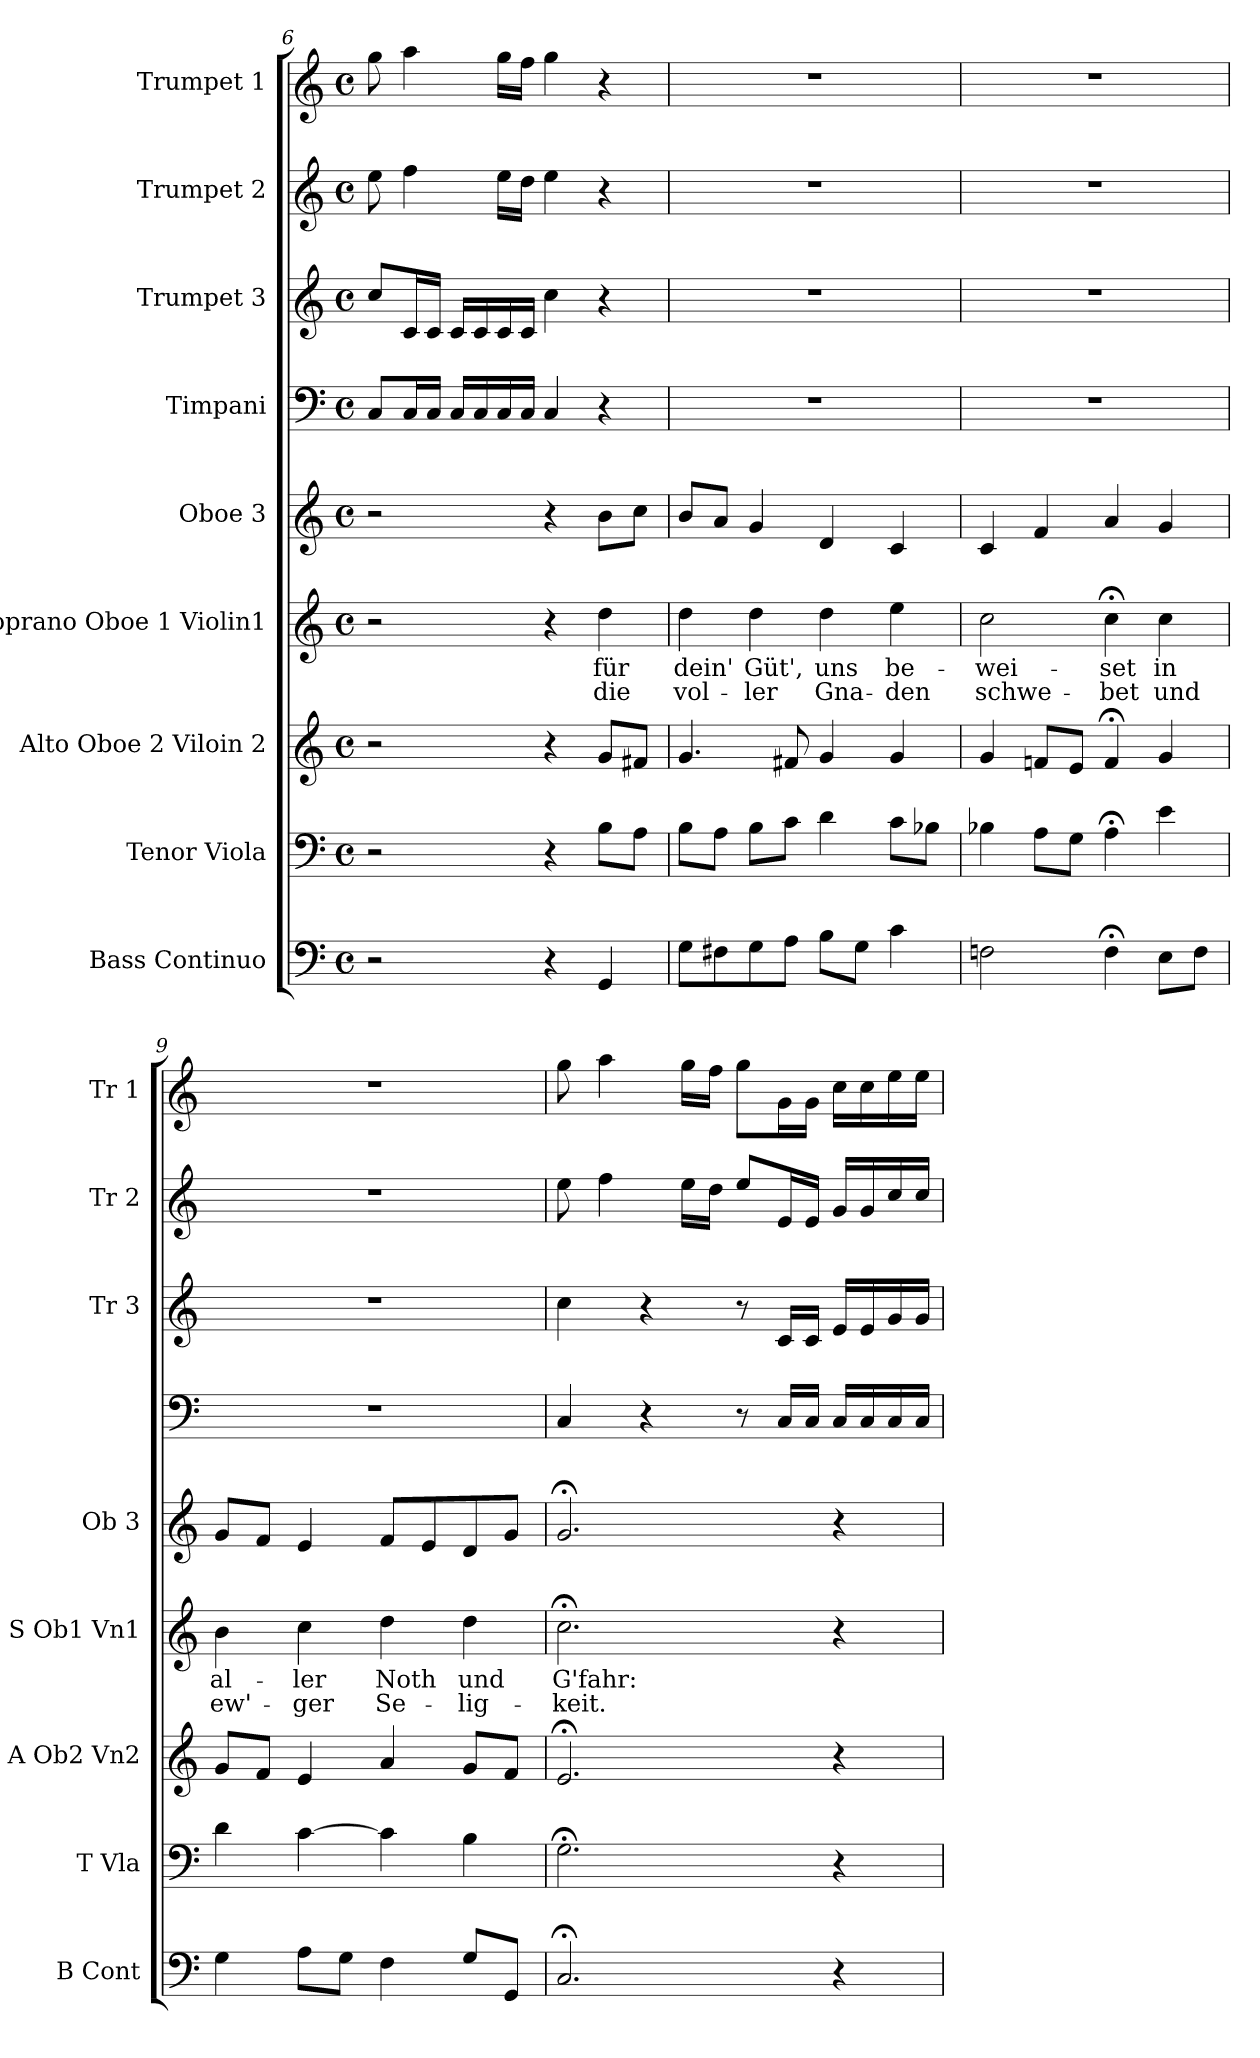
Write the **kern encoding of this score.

**kern	**kern	**kern	**kern	**text	**text	**kern	**kern	**kern	**kern	**kern
*part9	*part8	*part7	*part6	*part6	*part6	*part5	*part4	*part3	*part2	*part1
*staff9	*staff8	*staff7	*staff6	*staff6	*staff6	*staff5	*staff4	*staff3	*staff2	*staff1
*I"Bass Continuo	*I"Tenor Viola	*I"Alto Oboe 2 Viloin 2	*I"Soprano Oboe 1 Violin1	*	*	*I"Oboe 3	*I"Timpani	*I"Trumpet 3	*I"Trumpet 2	*I"Trumpet 1
*I'B Cont	*I'T Vla	*I'A Ob2 Vn2	*I'S Ob1 Vn1	*	*	*I'Ob 3	*	*I'Tr 3	*I'Tr 2	*I'Tr 1
!!LO:PB:g=z
*clefF4	*clefF4	*clefG2	*clefG2	*	*	*clefG2	*clefF4	*clefG2	*clefG2	*clefG2
*k[]	*k[]	*k[]	*k[]	*	*	*k[]	*k[]	*k[]	*k[]	*k[]
*M4/4	*M4/4	*M4/4	*M4/4	*	*	*M4/4	*M4/4	*M4/4	*M4/4	*M4/4
*met(c)	*met(c)	*met(c)	*met(c)	*	*	*met(c)	*met(c)	*met(c)	*met(c)	*met(c)
=6	=6	=6	=6	=6	=6	=6	=6	=6	=6	=6
2r	2r	2r	2r	.	.	2r	8C/L	8cc/L	8ee\	8gg\
.	.	.	.	.	.	.	16C/L	16c/L	4ff\	4aa\
.	.	.	.	.	.	.	16C/JJ	16c/JJ	.	.
.	.	.	.	.	.	.	16C/LL	16c/LL	.	.
.	.	.	.	.	.	.	16C/	16c/	.	.
.	.	.	.	.	.	.	16C/	16c/	16ee\LL	16gg\LL
.	.	.	.	.	.	.	16C/JJ	16c/JJ	16dd\JJ	16ff\JJ
4r	4r	4r	4r	.	.	4r	4C/	4cc\	4ee\	4gg\
!	!	!	!	!LO:LY:b	!LO:LY:b	!	!	!	!	!
4GG/	8B\L	8g/L	4dd\	für	die	8b\L	4r	4r	4r	4r
.	8A\J	8f#X/J	.	.	.	8cc\J	.	.	.	.
=7	=7	=7	=7	=7	=7	=7	=7	=7	=7	=7
!	!	!	!	!LO:LY:b	!LO:LY:b	!	!	!	!	!
8G\L	8B\L	4.g/	4dd\	dein'	vol-	8b/L	1r	1r	1r	1r
8F#X\	8A\J	.	.	.	.	8a/J	.	.	.	.
!	!	!	!	!LO:LY:b	!LO:LY:b	!	!	!	!	!
8G\	8B\L	.	4dd\	Güt',	-ler	4g/	.	.	.	.
8A\J	8c\J	8f#X/	.	.	.	.	.	.	.	.
!	!	!	!	!LO:LY:b	!LO:LY:b	!	!	!	!	!
8B\L	4d\	4g/	4dd\	uns	Gna-	4d/	.	.	.	.
8G\J	.	.	.	.	.	.	.	.	.	.
!	!	!	!	!LO:LY:b	!LO:LY:b	!	!	!	!	!
4c\	8c\L	4g/	4ee\	be-	-den	4c/	.	.	.	.
.	8B-X\J	.	.	.	.	.	.	.	.	.
=8	=8	=8	=8	=8	=8	=8	=8	=8	=8	=8
!	!	!	!	!LO:LY:b	!LO:LY:b	!	!	!	!	!
2Fn\	4B-X\	4g/	2cc\	-wei-	schwe-	4c/	1r	1r	1r	1r
.	8A\L	8fn/L	.	.	.	4f/	.	.	.	.
.	8G\J	8e/J	.	.	.	.	.	.	.	.
!	!	!	!	!LO:LY:b	!LO:LY:b	!	!	!	!	!
4F;<\	4A;<\	4f;</	4cc;<\	-set	-bet	4a/	.	.	.	.
!	!	!	!	!LO:LY:b	!LO:LY:b	!	!	!	!	!
8E\L	4e\	4g/	4cc\	in	und	4g/	.	.	.	.
8F\J	.	.	.	.	.	.	.	.	.	.
=9	=9	=9	=9	=9	=9	=9	=9	=9	=9	=9
!	!	!	!	!LO:LY:b	!LO:LY:b	!	!	!	!	!
4G\	4d\	8g/L	4b\	al-	ew'-	8g/L	1r	1r	1r	1r
.	.	8f/J	.	.	.	8f/J	.	.	.	.
!	!	!	!	!LO:LY:b	!LO:LY:b	!	!	!	!	!
8A\L	[4c\	4e/	4cc\	-ler	-ger	4e/	.	.	.	.
8G\J	.	.	.	.	.	.	.	.	.	.
!	!	!	!	!LO:LY:b	!LO:LY:b	!	!	!	!	!
4F\	4c\]	4a/	4dd\	Noth	Se-	8f/L	.	.	.	.
.	.	.	.	.	.	8e/	.	.	.	.
!	!	!	!	!LO:LY:b	!LO:LY:b	!	!	!	!	!
8G/L	4B\	8g/L	4dd\	und	-lig-	8d/	.	.	.	.
8GG/J	.	8f/J	.	.	.	8g/J	.	.	.	.
!!LO:PB:g=z
=10	=10	=10	=10	=10	=10	=10	=10	=10	=10	=10
!	!	!	!	!LO:LY:b	!LO:LY:b	!	!	!	!	!
2.C;</	2.G;<\	2.e;</	2.cc;<\	G'fahr:	-keit.	2.g;</	4C/	4cc\	8ee\	8gg\
.	.	.	.	.	.	.	.	.	4ff\	4aa\
.	.	.	.	.	.	.	4r	4r	.	.
.	.	.	.	.	.	.	.	.	16ee\LL	16gg\LL
.	.	.	.	.	.	.	.	.	16dd\JJ	16ff\JJ
.	.	.	.	.	.	.	8r	8r	8ee/L	8gg\L
.	.	.	.	.	.	.	16C/LL	16c/LL	16e/L	16g\L
.	.	.	.	.	.	.	16C/JJ	16c/JJ	16e/JJ	16g\JJ
4r	4r	4r	4r	.	.	4r	16C/LL	16e/LL	16g/LL	16cc\LL
.	.	.	.	.	.	.	16C/	16e/	16g/	16cc\
.	.	.	.	.	.	.	16C/	16g/	16cc/	16ee\
.	.	.	.	.	.	.	16C/JJ	16g/JJ	16cc/JJ	16ee\JJ
=	=	=	=	=	=	=	=	=	=	=
*-	*-	*-	*-	*-	*-	*-	*-	*-	*-	*-
